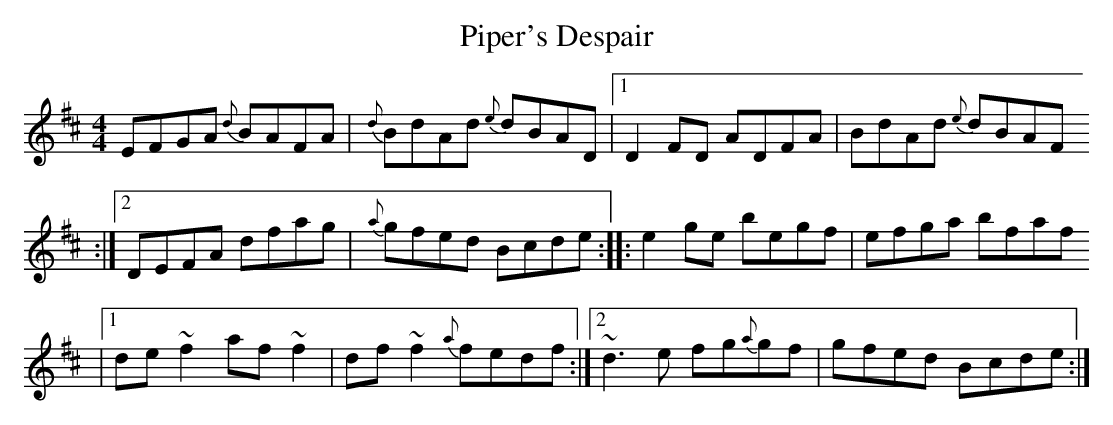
X:1
T:Piper's Despair
M:4/4
L:1/8
K:D
EFGA {d}BAFA | {d}BdAd {e}dBAD |1 D2FD ADFA | BdAd {e}dBAF
:|2 DEFA dfag | {a}gfed Bcde :: e2ge begf | efga bfaf
|1 de~f2 af~f2 | df~f2 {a}fedf :|2 ~d3e fg{a}gf | gfed Bcde :|
